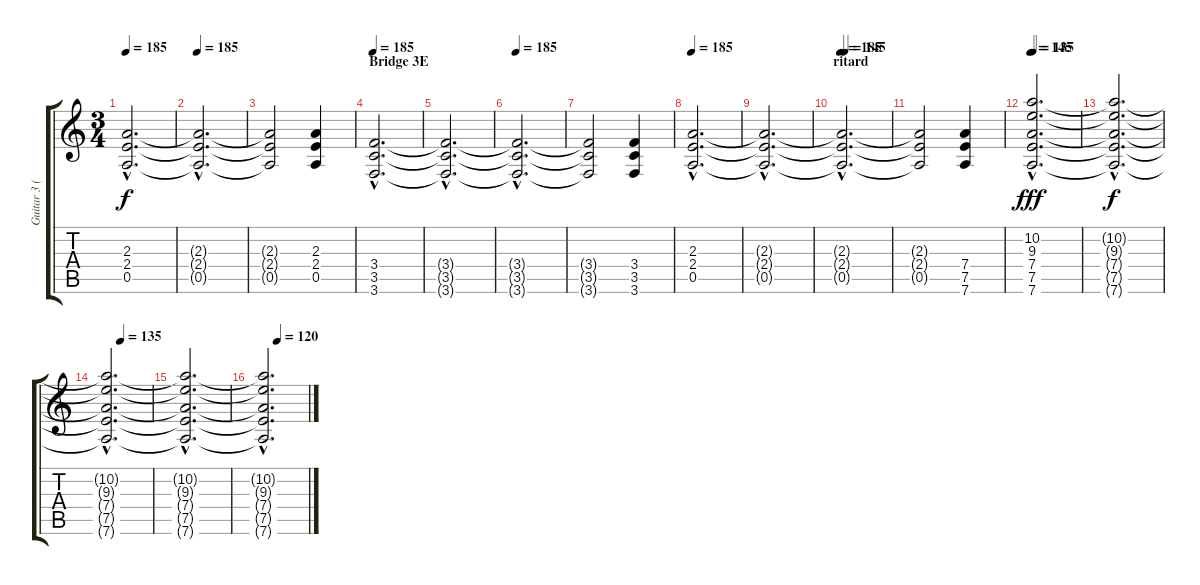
\track ("Guitar 3 (Drop D)" "Guitar 3 (") {instrument distortionguitar}
\staff {score tabs}
\tuning (E4 B3 G3 D3 A2 D2) {hide}
\ts (3 4)
\tempo 185
\clef g2
\ks c
(2.3{hac t} 2.4{hac t} 0.5{hac t}).2{d dy f} |
\tempo 185
(2.3{hac t} 2.4{hac t} 0.5{hac t}).2{d} |
(2.3{t} 2.4{t} 0.5{t}).2 (2.3 2.4 0.5).4 |
\section ("" "Bridge 3E")
\tempo 185
(3.4{hac} 3.5{hac} 3.6{hac}).2{d} |
(3.4{hac t} 3.5{hac t} 3.6{hac t}).2{d} |
\tempo 185
(3.4{hac t} 3.5{hac t} 3.6{hac t}).2{d} |
(3.4{t} 3.5{t} 3.6{t}).2 (3.4 3.5 3.6).4 |
\tempo 185
(2.3{hac} 2.4{hac} 0.5{hac}).2{d} |
(2.3{hac t} 2.4{hac t} 0.5{hac t}).2{d} |
\section ("" "ritard")
\tempo 185
\tempo (145 0.08333333333333333)
(2.3{hac t} 2.4{hac t} 0.5{hac t}).2{d} |
(2.3{t} 2.4{t} 0.5{t}).2 (7.4 7.5 7.6).4 |
\tempo 145
\tempo (135 0.041666666666666664)
(10.2{hac} 9.3{hac} 7.4{hac} 7.5{hac} 7.6{hac}).2{d dy fff volume 16} |
(10.2{hac t} 9.3{hac t} 7.4{hac t} 7.5{hac t} 7.6{hac t}).2{d dy f} |
\tempo (135 0.3333333333333333)
(10.2{hac t} 9.3{hac t} 7.4{hac t} 7.5{hac t} 7.6{hac t}).2{d} |
(10.2{hac t} 9.3{hac t} 7.4{hac t} 7.5{hac t} 7.6{hac t}).2{d} |
\tempo (120 0.3333333333333333)
(10.2{hac t} 9.3{hac t} 7.4{hac t} 7.5{hac t} 7.6{hac t}).2{d}
